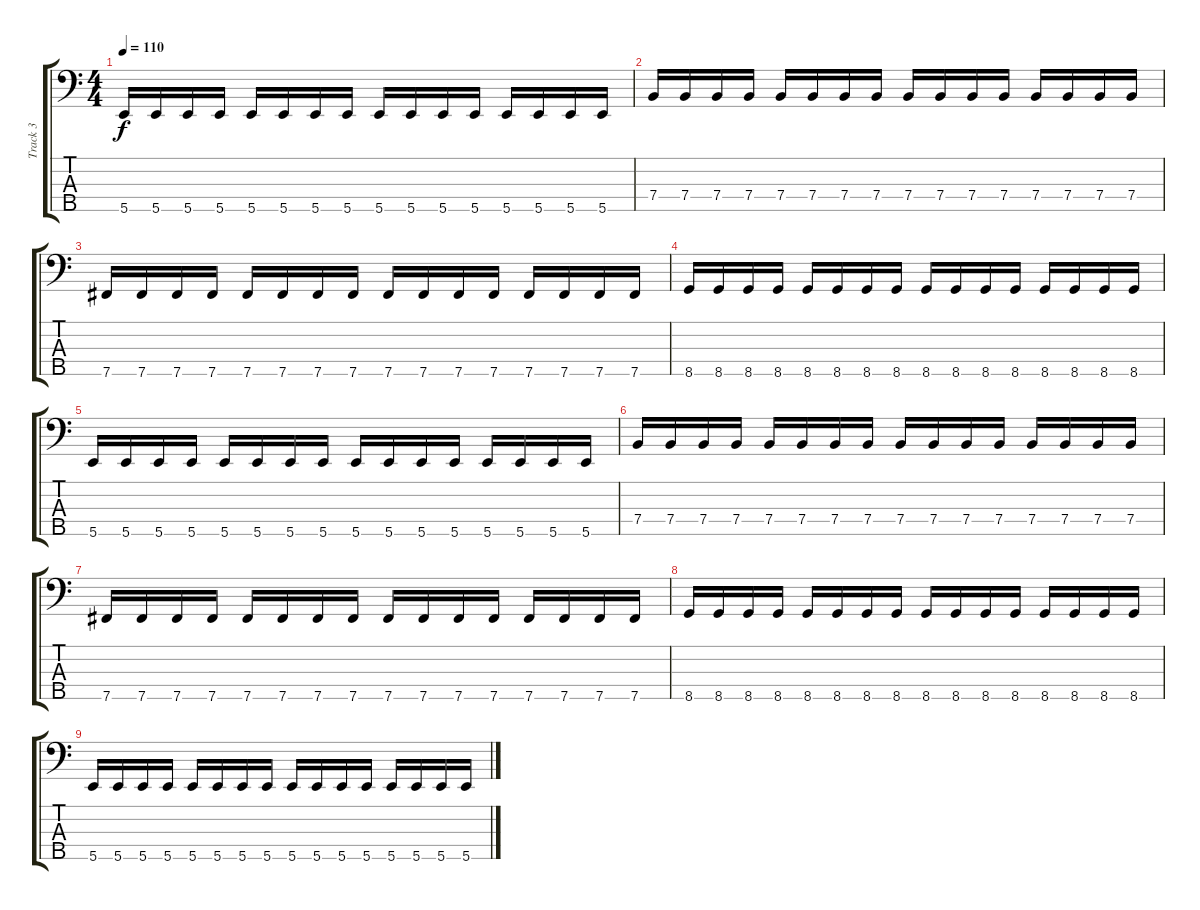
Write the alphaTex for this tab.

\track ("Track 3" "Track 3") {instrument electricbassfinger}
\staff {score tabs}
\tuning (G2 D2 A1 E1 B0) {hide}
\ts (4 4)
\tempo 110
\clef f4
\ks c
5.5.16{dy f} 5.5.16 5.5.16 5.5.16 5.5.16 5.5.16 5.5.16 5.5.16 5.5.16 5.5.16 5.5.16 5.5.16 5.5.16 5.5.16 5.5.16 5.5.16 |
7.4.16 7.4.16 7.4.16 7.4.16 7.4.16 7.4.16 7.4.16 7.4.16 7.4.16 7.4.16 7.4.16 7.4.16 7.4.16 7.4.16 7.4.16 7.4.16 |
7.5.16 7.5.16 7.5.16 7.5.16 7.5.16 7.5.16 7.5.16 7.5.16 7.5.16 7.5.16 7.5.16 7.5.16 7.5.16 7.5.16 7.5.16 7.5.16 |
8.5.16 8.5.16 8.5.16 8.5.16 8.5.16 8.5.16 8.5.16 8.5.16 8.5.16 8.5.16 8.5.16 8.5.16 8.5.16 8.5.16 8.5.16 8.5.16 |
5.5.16 5.5.16 5.5.16 5.5.16 5.5.16 5.5.16 5.5.16 5.5.16 5.5.16 5.5.16 5.5.16 5.5.16 5.5.16 5.5.16 5.5.16 5.5.16 |
7.4.16 7.4.16 7.4.16 7.4.16 7.4.16 7.4.16 7.4.16 7.4.16 7.4.16 7.4.16 7.4.16 7.4.16 7.4.16 7.4.16 7.4.16 7.4.16 |
7.5.16 7.5.16 7.5.16 7.5.16 7.5.16 7.5.16 7.5.16 7.5.16 7.5.16 7.5.16 7.5.16 7.5.16 7.5.16 7.5.16 7.5.16 7.5.16 |
8.5.16 8.5.16 8.5.16 8.5.16 8.5.16 8.5.16 8.5.16 8.5.16 8.5.16 8.5.16 8.5.16 8.5.16 8.5.16 8.5.16 8.5.16 8.5.16 |
5.5.16 5.5.16 5.5.16 5.5.16 5.5.16 5.5.16 5.5.16 5.5.16 5.5.16 5.5.16 5.5.16 5.5.16 5.5.16 5.5.16 5.5.16 5.5.16
